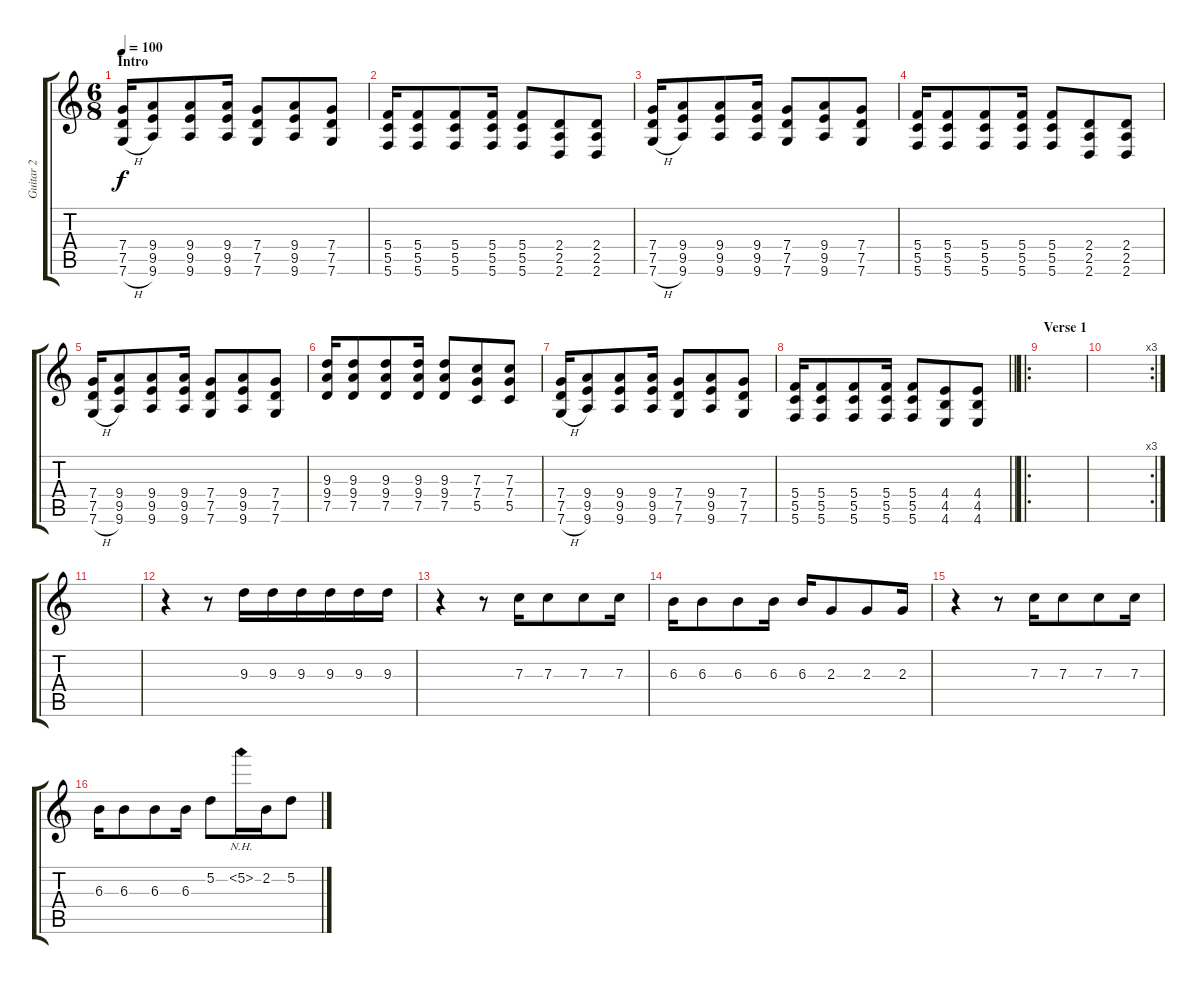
\track ("Guitar 2" "Guitar 2") {instrument distortionguitar}
\staff {score tabs}
\tuning (D4 A3 F3 C3 G2 C2) {hide}
\ts (6 8)
\section ("" "Intro")
\tempo 100
\clef g2
\ks c
(7.4 7.5 7.6{h}).16{dy f instrument distortionguitar} (9.4 9.5 9.6).8 (9.4 9.5 9.6).8 (9.4 9.5 9.6).16 (7.4 7.5 7.6).8 (9.4 9.5 9.6).8 (7.4 7.5 7.6).8 |
(5.4 5.5 5.6).16 (5.4 5.5 5.6).8 (5.4 5.5 5.6).8 (5.4 5.5 5.6).16 (5.4 5.5 5.6).8 (2.4 2.5 2.6).8 (2.4 2.5 2.6).8 |
(7.4 7.5 7.6{h}).16 (9.4 9.5 9.6).8 (9.4 9.5 9.6).8 (9.4 9.5 9.6).16 (7.4 7.5 7.6).8 (9.4 9.5 9.6).8 (7.4 7.5 7.6).8 |
(5.4 5.5 5.6).16 (5.4 5.5 5.6).8 (5.4 5.5 5.6).8 (5.4 5.5 5.6).16 (5.4 5.5 5.6).8 (2.4 2.5 2.6).8 (2.4 2.5 2.6).8 |
(7.4 7.5 7.6{h}).16 (9.4 9.5 9.6).8 (9.4 9.5 9.6).8 (9.4 9.5 9.6).16 (7.4 7.5 7.6).8 (9.4 9.5 9.6).8 (7.4 7.5 7.6).8 |
(9.3 9.4 7.5).16 (9.3 9.4 7.5).8 (9.3 9.4 7.5).8 (9.3 9.4 7.5).16 (9.3 9.4 7.5).8 (7.3 7.4 5.5).8 (7.3 7.4 5.5).8 |
(7.4 7.5 7.6{h}).16 (9.4 9.5 9.6).8 (9.4 9.5 9.6).8 (9.4 9.5 9.6).16 (7.4 7.5 7.6).8 (9.4 9.5 9.6).8 (7.4 7.5 7.6).8 |
\barLineRight lightlight
(5.4 5.5 5.6).16 (5.4 5.5 5.6).8 (5.4 5.5 5.6).8 (5.4 5.5 5.6).16 (5.4 5.5 5.6).8 (4.4 4.5 4.6).8 (4.4 4.5 4.6).8 |
\ro
\section ("" "Verse 1 ")
|
\rc 3
|
|
r.4 r.8 9.3.16 9.3.16 9.3.16 9.3.16 9.3.16 9.3.16 |
r.4 r.8 7.3.16 7.3.8 7.3.8 7.3.16 |
6.3.16 6.3.8 6.3.8 6.3.16 6.3.16 2.3.8 2.3.8 2.3.16 |
r.4 r.8 7.3.16 7.3.8 7.3.8 7.3.16 |
6.3.16 6.3.8 6.3.8 6.3.16 5.2.8 5.2{nh}.16 2.2.16 5.2.8
